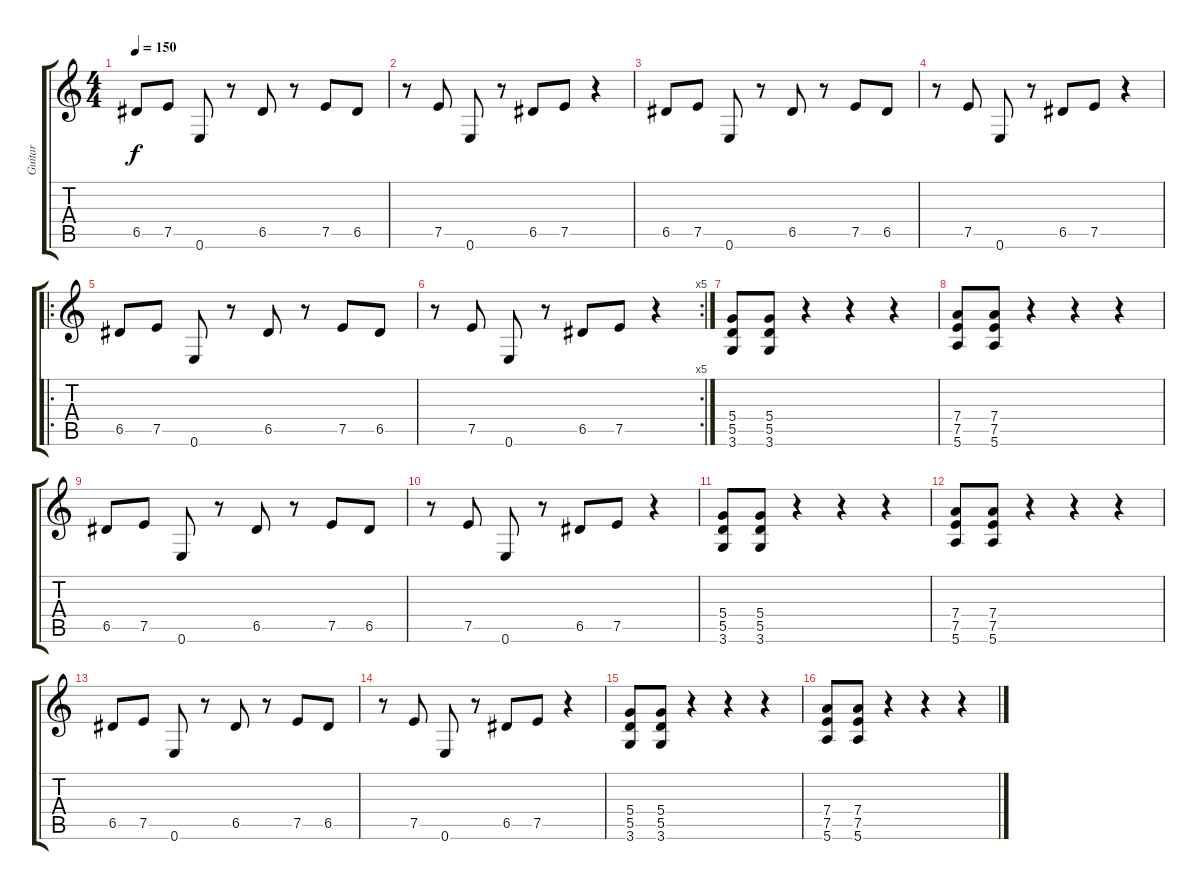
\track ("Guitar" "Guitar") {instrument overdrivenguitar}
\staff {score tabs}
\tuning (E4 B3 G3 D3 A2 E2) {hide}
\ts (4 4)
\tempo 150
\clef g2
\ks c
6.5.8{dy f instrument overdrivenguitar} 7.5.8 0.6.8 r.8 6.5.8 r.8 7.5.8 6.5.8 |
r.8 7.5.8 0.6.8 r.8 6.5.8 7.5.8 r.4 |
6.5.8 7.5.8 0.6.8 r.8 6.5.8 r.8 7.5.8 6.5.8 |
r.8 7.5.8 0.6.8 r.8 6.5.8 7.5.8 r.4 |
\ro
6.5.8 7.5.8 0.6.8 r.8 6.5.8 r.8 7.5.8 6.5.8 |
\rc 5
r.8 7.5.8 0.6.8 r.8 6.5.8 7.5.8 r.4 |
(5.4 5.5 3.6).8 (5.4 5.5 3.6).8 r.4 r.4 r.4 |
(7.4 7.5 5.6).8 (7.4 7.5 5.6).8 r.4 r.4 r.4 |
6.5.8 7.5.8 0.6.8 r.8 6.5.8 r.8 7.5.8 6.5.8 |
r.8 7.5.8 0.6.8 r.8 6.5.8 7.5.8 r.4 |
(5.4 5.5 3.6).8 (5.4 5.5 3.6).8 r.4 r.4 r.4 |
(7.4 7.5 5.6).8 (7.4 7.5 5.6).8 r.4 r.4 r.4 |
6.5.8 7.5.8 0.6.8 r.8 6.5.8 r.8 7.5.8 6.5.8 |
r.8 7.5.8 0.6.8 r.8 6.5.8 7.5.8 r.4 |
(5.4 5.5 3.6).8 (5.4 5.5 3.6).8 r.4 r.4 r.4 |
(7.4 7.5 5.6).8 (7.4 7.5 5.6).8 r.4 r.4 r.4
